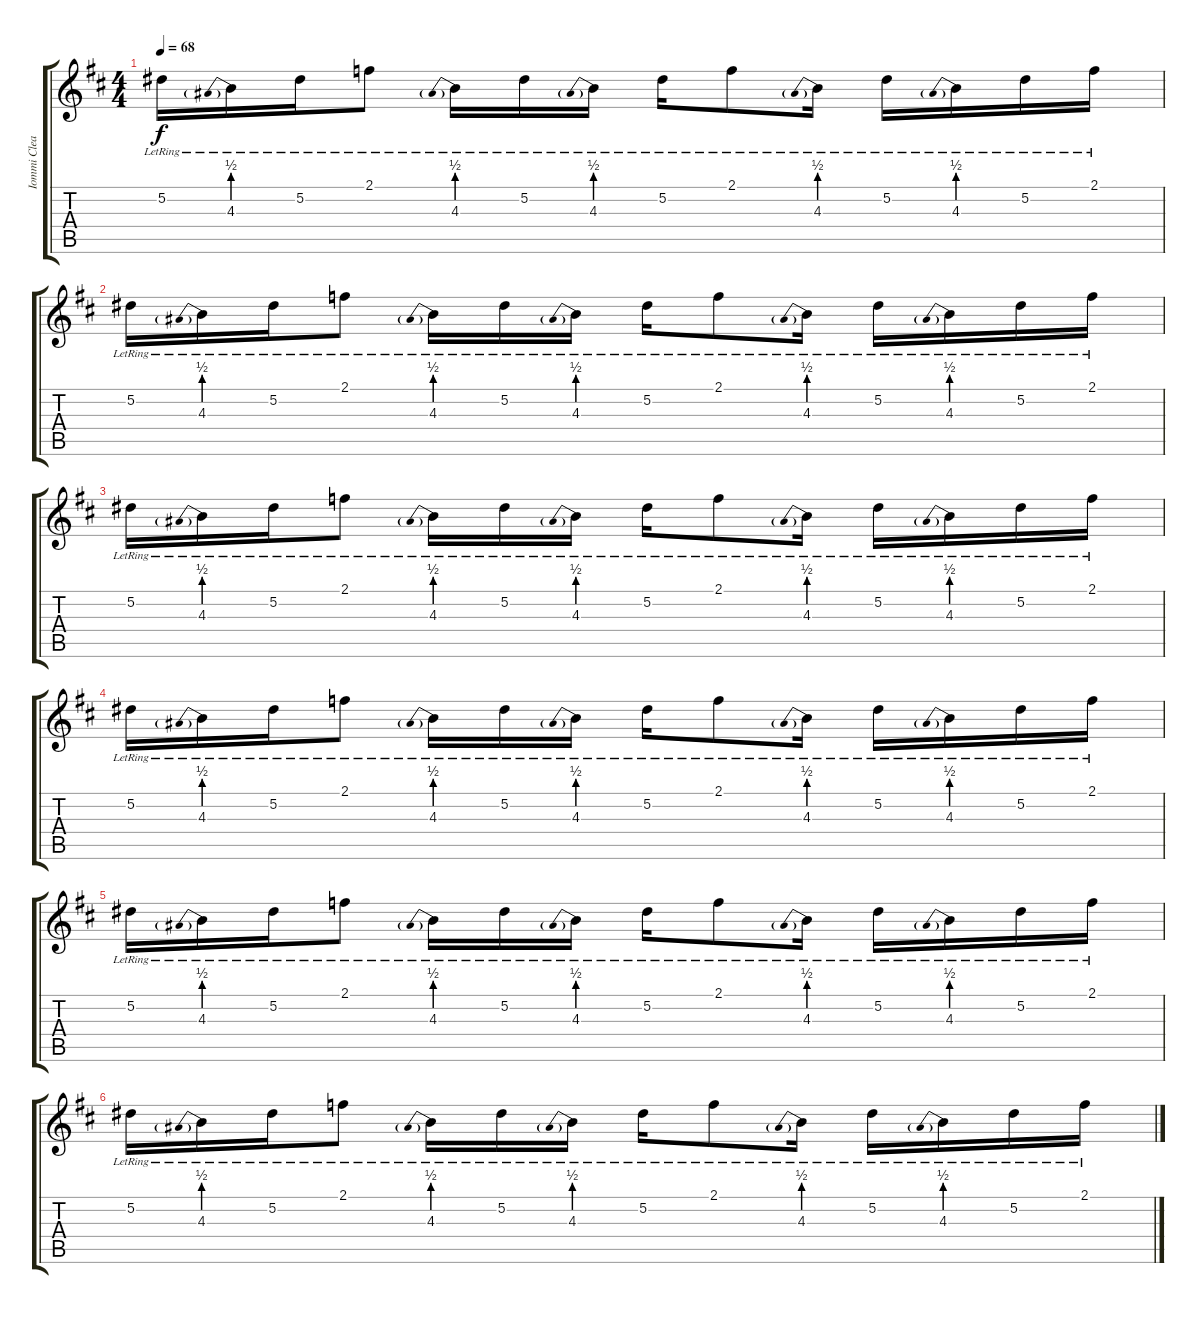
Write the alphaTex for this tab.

\track ("Iommi Clean" "Iommi Clea") {instrument electricguitarclean}
\staff {score tabs}
\tuning (Eb4 Bb3 Gb3 Db3 Ab2 Eb2) {hide}
\ts (4 4)
\tempo 68
\clef g2
\ks d
5.2{lr}.16{dy f} 4.3{be (prebend 0 2 60 2) lr}.16 5.2{lr}.16 2.1{lr}.8 4.3{be (prebend 0 2 60 2) lr}.16 5.2{lr}.16 4.3{be (prebend 0 2 60 2) lr}.16 5.2{lr}.16 2.1{lr}.8 4.3{be (prebend 0 2 60 2) lr}.16 5.2{lr}.16 4.3{be (prebend 0 2 60 2) lr}.16 5.2{lr}.16 2.1{lr}.16 |
5.2{lr}.16 4.3{be (prebend 0 2 60 2) lr}.16 5.2{lr}.16 2.1{lr}.8 4.3{be (prebend 0 2 60 2) lr}.16 5.2{lr}.16 4.3{be (prebend 0 2 60 2) lr}.16 5.2{lr}.16 2.1{lr}.8 4.3{be (prebend 0 2 60 2) lr}.16 5.2{lr}.16 4.3{be (prebend 0 2 60 2) lr}.16 5.2{lr}.16 2.1{lr}.16 |
5.2{lr}.16 4.3{be (prebend 0 2 60 2) lr}.16 5.2{lr}.16 2.1{lr}.8 4.3{be (prebend 0 2 60 2) lr}.16 5.2{lr}.16 4.3{be (prebend 0 2 60 2) lr}.16 5.2{lr}.16 2.1{lr}.8 4.3{be (prebend 0 2 60 2) lr}.16 5.2{lr}.16 4.3{be (prebend 0 2 60 2) lr}.16 5.2{lr}.16 2.1{lr}.16 |
5.2{lr}.16 4.3{be (prebend 0 2 60 2) lr}.16 5.2{lr}.16 2.1{lr}.8 4.3{be (prebend 0 2 60 2) lr}.16 5.2{lr}.16 4.3{be (prebend 0 2 60 2) lr}.16 5.2{lr}.16 2.1{lr}.8 4.3{be (prebend 0 2 60 2) lr}.16 5.2{lr}.16 4.3{be (prebend 0 2 60 2) lr}.16 5.2{lr}.16 2.1{lr}.16 |
5.2{lr}.16 4.3{be (prebend 0 2 60 2) lr}.16 5.2{lr}.16 2.1{lr}.8 4.3{be (prebend 0 2 60 2) lr}.16 5.2{lr}.16 4.3{be (prebend 0 2 60 2) lr}.16 5.2{lr}.16 2.1{lr}.8 4.3{be (prebend 0 2 60 2) lr}.16 5.2{lr}.16 4.3{be (prebend 0 2 60 2) lr}.16 5.2{lr}.16 2.1{lr}.16 |
5.2{lr}.16 4.3{be (prebend 0 2 60 2) lr}.16 5.2{lr}.16 2.1{lr}.8 4.3{be (prebend 0 2 60 2) lr}.16 5.2{lr}.16 4.3{be (prebend 0 2 60 2) lr}.16 5.2{lr}.16 2.1{lr}.8 4.3{be (prebend 0 2 60 2) lr}.16 5.2{lr}.16 4.3{be (prebend 0 2 60 2) lr}.16 5.2{lr}.16 2.1{lr}.16
